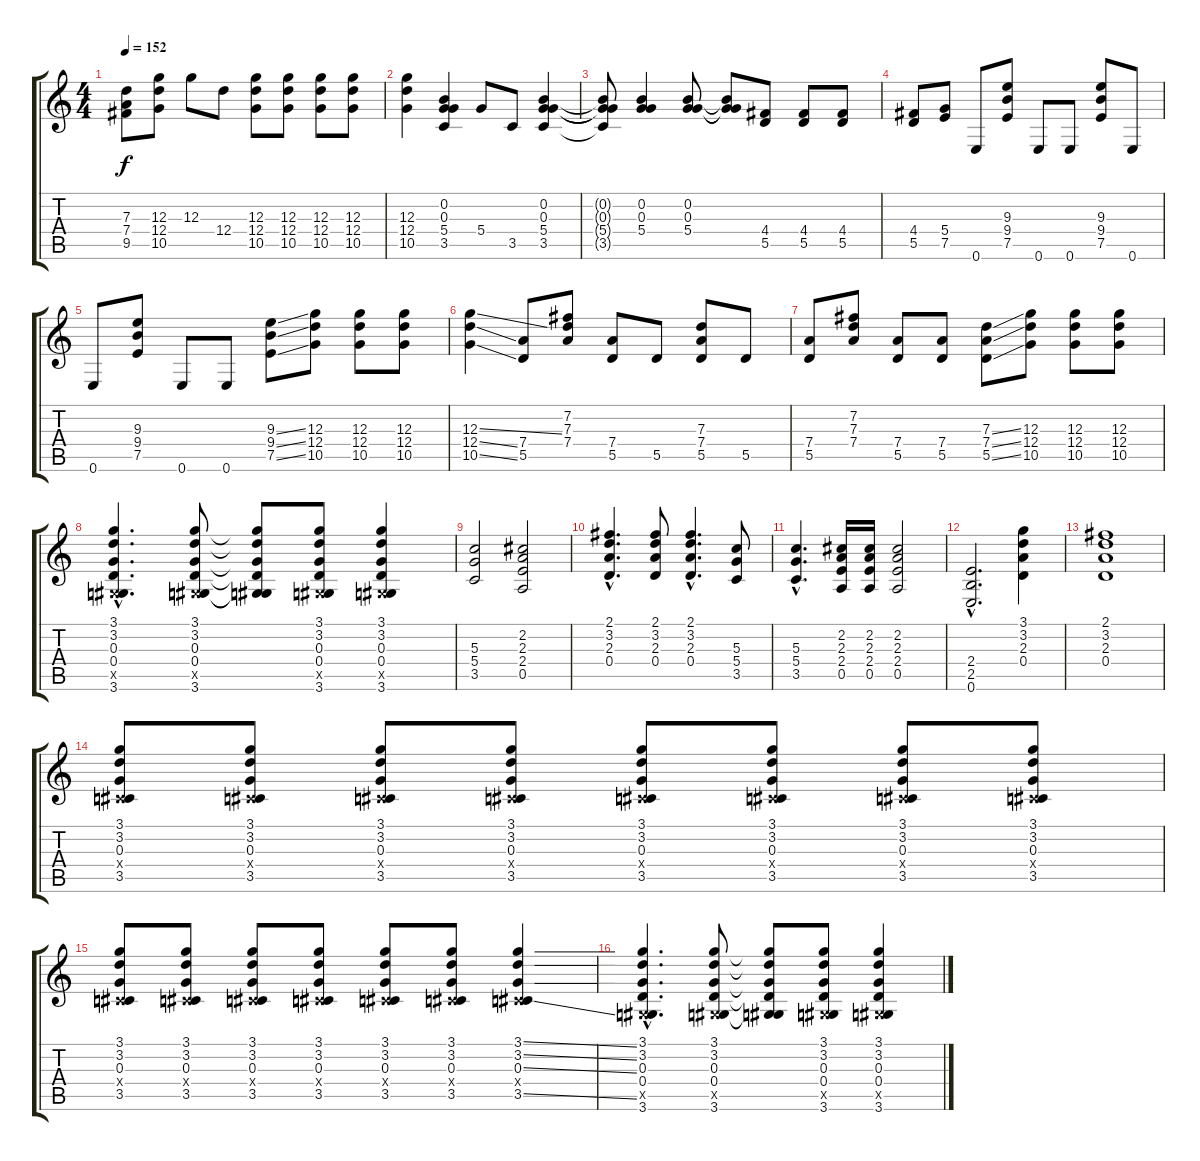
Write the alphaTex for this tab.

\track "" {instrument overdrivenguitar}
\staff {score tabs}
\tuning (E4 B3 G3 D3 A2 E2) {hide}
\ts (4 4)
\tempo 152
\clef g2
\ks c
(7.3{t} 7.4{t} 9.5{t}).8{dy f} (12.3 12.4 10.5).8 12.3.8 12.4.8 (12.3 12.4 10.5).8 (12.3 12.4 10.5).8 (12.3 12.4 10.5).8 (12.3 12.4 10.5).8 |
(12.3 12.4 10.5).4 (0.2 0.3 5.4 3.5).4 5.4.8 3.5.8 (0.2 0.3 5.4 3.5).4 |
(0.2{t} 0.3{t} 5.4{t} 3.5{t}).8 (0.2 0.3 5.4).4 (0.2 0.3 5.4).8 (0.2{t} 0.3{t} 5.4{t}).8 (4.4 5.5).8 (4.4 5.5).8 (4.4 5.5).8 |
(4.4 5.5).8 (5.4 7.5).8 0.6.8 (9.3 9.4 7.5).8 0.6.8 0.6.8 (9.3 9.4 7.5).8 0.6.8 |
0.6.8 (9.3 9.4 7.5).8 0.6.8 0.6.8 (9.3{ss} 9.4{ss} 7.5{ss}).8 (12.3 12.4 10.5).8 (12.3 12.4 10.5).8 (12.3 12.4 10.5).8 |
(12.3{ss} 12.4{ss} 10.5{ss}).4 (7.4 5.5).8 (7.2 7.3 7.4).8 (7.4 5.5).8 5.5.8 (7.3 7.4 5.5).8 5.5.8 |
(7.4 5.5).8 (7.2 7.3 7.4).8 (7.4 5.5).8 (7.4 5.5).8 (7.3{ss} 7.4{ss} 5.5{ss}).8 (12.3 12.4 10.5).8 (12.3 12.4 10.5).8 (12.3 12.4 10.5).8 |
(3.1{hac} 3.2{hac} 0.3{hac} 0.4{hac} -1.5{hac x} 3.6{hac}).4{d} (3.1 3.2 0.3 0.4 -1.5{x} 3.6).8 (3.1{t} 3.2{t} 0.3{t} 0.4{t} -1.5{t} 3.6{t}).8 (3.1 3.2 0.3 0.4 -1.5{x} 3.6).8 (3.1 3.2 0.3 0.4 -1.5{x} 3.6).4 |
(5.3 5.4 3.5).2 (2.2 2.3 2.4 0.5).2 |
(2.1{hac} 3.2{hac} 2.3{hac} 0.4{hac}).4{d} (2.1 3.2 2.3 0.4).8 (2.1{hac} 3.2{hac} 2.3{hac} 0.4{hac}).4{d} (5.3 5.4 3.5).8 |
(5.3{hac} 5.4{hac} 3.5{hac}).4{d} (2.2 2.3 2.4 0.5).16 (2.2 2.3 2.4 0.5).16 (2.2 2.3 2.4 0.5).2 |
(2.4{hac} 2.5{hac} 0.6{hac}).2{d} (3.1 3.2 2.3 0.4).4 |
(2.1 3.2 2.3 0.4).1 |
(3.1 3.2 0.3 -1.4{x} 3.5).8 (3.1 3.2 0.3 -1.4{x} 3.5).8 (3.1 3.2 0.3 -1.4{x} 3.5).8 (3.1 3.2 0.3 -1.4{x} 3.5).8 (3.1 3.2 0.3 -1.4{x} 3.5).8 (3.1 3.2 0.3 -1.4{x} 3.5).8 (3.1 3.2 0.3 -1.4{x} 3.5).8 (3.1 3.2 0.3 -1.4{x} 3.5).8 |
(3.1 3.2 0.3 -1.4{x} 3.5).8 (3.1 3.2 0.3 -1.4{x} 3.5).8 (3.1 3.2 0.3 -1.4{x} 3.5).8 (3.1 3.2 0.3 -1.4{x} 3.5).8 (3.1 3.2 0.3 -1.4{x} 3.5).8 (3.1 3.2 0.3 -1.4{x} 3.5).8 (3.1{ss} 3.2{ss} 0.3{ss} -1.4{x} 3.5{ss}).4 |
(3.1{hac} 3.2{hac} 0.3{hac} 0.4{hac} -1.5{hac x} 3.6{hac}).4{d} (3.1 3.2 0.3 0.4 -1.5{x} 3.6).8 (3.1{t} 3.2{t} 0.3{t} 0.4{t} -1.5{t} 3.6{t}).8 (3.1 3.2 0.3 0.4 -1.5{x} 3.6).8 (3.1 3.2 0.3 0.4 -1.5{x} 3.6).4
